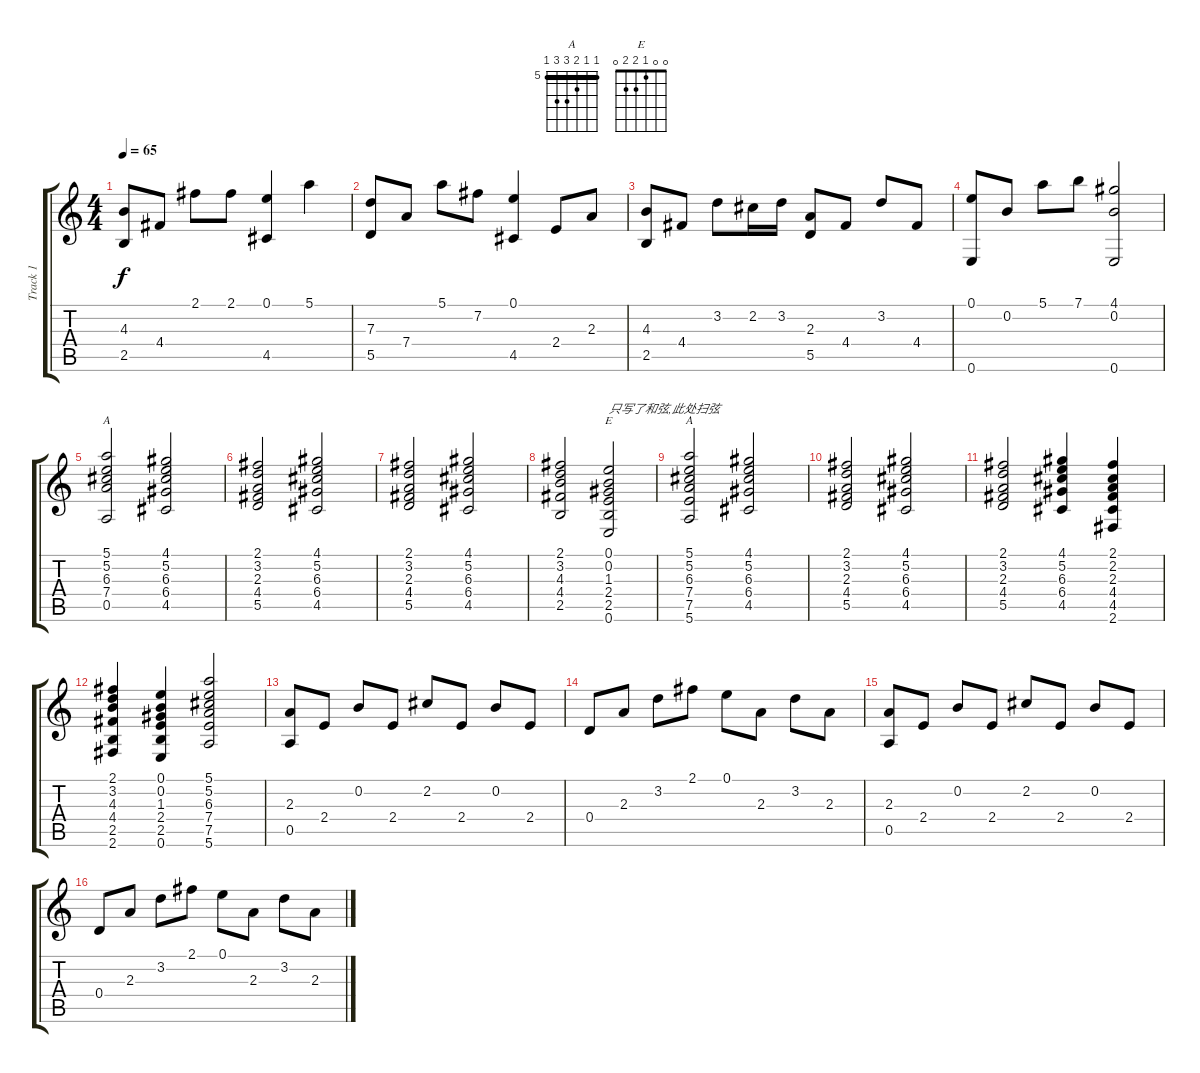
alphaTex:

\track ("Track 1" "Track 1") {instrument acousticguitarnylon}
\staff {score tabs}
\tuning (E4 B3 G3 D3 A2 E2) {hide}
\chord ("A" 5 5 6 7 0 x) {firstfret 5 barre 5}
\chord ("E" 0 0 1 2 2 0)
\chord ("A" 5 5 6 7 7 5) {firstfret 5 barre 5}
\ts (4 4)
\tempo 65
\clef g2
\ks c
(4.3 2.5).8{dy f} 4.4.8 2.1.8 2.1.8 (0.1 4.5).4 5.1.4 |
(7.3 5.5).8 7.4.8 5.1.8 7.2.8 (0.1 4.5).4 2.4.8 2.3.8 |
(4.3 2.5).8 4.4.8 3.2.8 2.2.16 3.2.16 (2.3 5.5).8 4.4.8 3.2.8 4.4.8 |
(0.1 0.6).8 0.2.8 5.1.8 7.1.8 (4.1 0.2 0.6).2 |
(5.1 5.2 6.3 7.4 0.5).2{ch "A"} (4.1 5.2 6.3 6.4 4.5).2 |
(2.1 3.2 2.3 4.4 5.5).2 (4.1 5.2 6.3 6.4 4.5).2 |
(2.1 3.2 2.3 4.4 5.5).2 (4.1 5.2 6.3 6.4 4.5).2 |
(2.1 3.2 4.3 4.4 2.5).2 (0.1 0.2 1.3 2.4 2.5 0.6).2{ch "E" txt "只写了和弦,此处扫弦"} |
(5.1 5.2 6.3 7.4 7.5 5.6).2{ch "A"} (4.1 5.2 6.3 6.4 4.5).2 |
(2.1 3.2 2.3 4.4 5.5).2 (4.1 5.2 6.3 6.4 4.5).2 |
(2.1 3.2 2.3 4.4 5.5).2 (4.1 5.2 6.3 6.4 4.5).4 (2.1 2.2 2.3 4.4 4.5 2.6).4 |
(2.1 3.2 4.3 4.4 2.5 2.6).4 (0.1 0.2 1.3 2.4 2.5 0.6).4 (5.1 5.2 6.3 7.4 7.5 5.6).2 |
(2.3 0.5).8 2.4.8 0.2.8 2.4.8 2.2.8 2.4.8 0.2.8 2.4.8 |
0.4.8 2.3.8 3.2.8 2.1.8 0.1.8 2.3.8 3.2.8 2.3.8 |
(2.3 0.5).8 2.4.8 0.2.8 2.4.8 2.2.8 2.4.8 0.2.8 2.4.8 |
0.4.8 2.3.8 3.2.8 2.1.8 0.1.8 2.3.8 3.2.8 2.3.8
